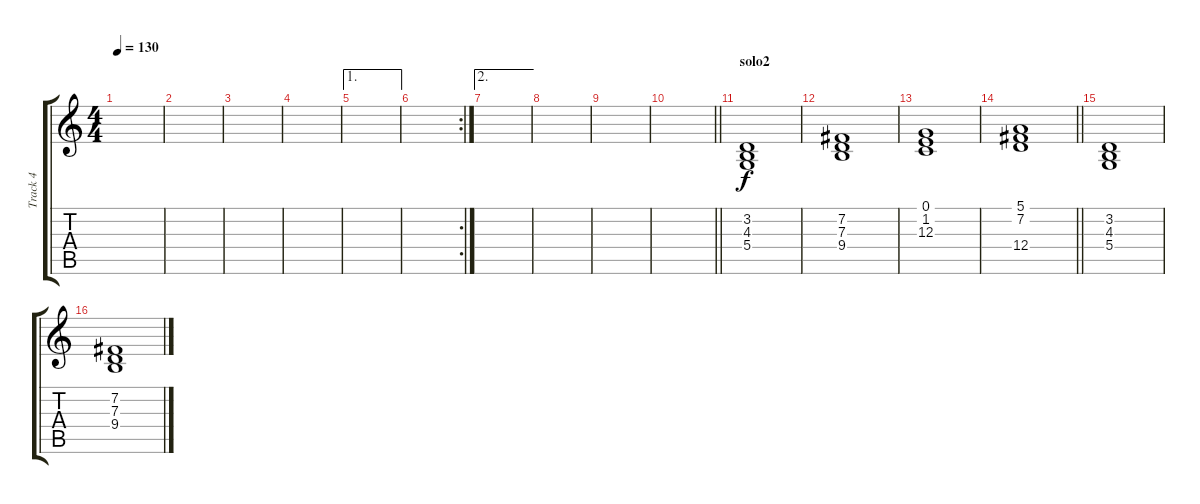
\track ("Track 4" "Track 4") {instrument stringensemble1}
\staff {score tabs}
\tuning (E4 B3 G3 D3 A2 E2) {hide}
\ts (4 4)
\tempo 130
\clef g2
\ks c
|
|
|
|
\ae 1
|
\rc 2
|
\ae 2
|
|
|
\barLineRight lightlight
|
\section ("" "solo2")
(3.2 4.3 5.4).1 |
(7.2 7.3 9.4).1 |
(0.1 1.2 12.3).1 |
\barLineRight lightlight
(5.1 7.2 12.4).1 |
(3.2 4.3 5.4).1 |
(7.2 7.3 9.4).1
